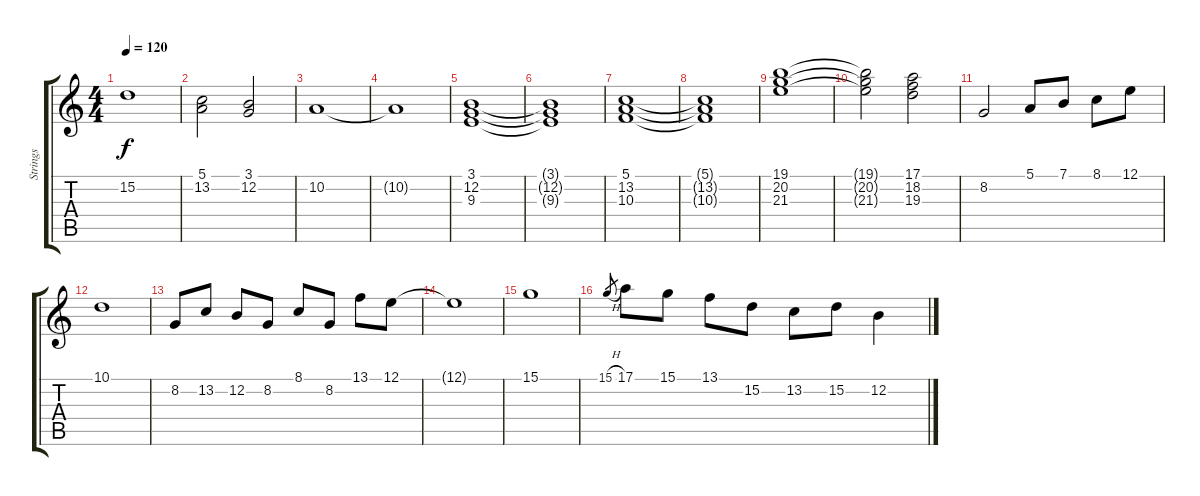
\track ("Strings" "Strings") {instrument stringensemble1}
\staff {score tabs}
\tuning (E4 B3 G3 D3 A2 E2) {hide}
\ts (4 4)
\tempo 120
\clef g2
\ks c
15.2.1{dy f} |
(5.1 13.2).2 (3.1 12.2).2 |
10.2.1 |
10.2{t}.1 |
(3.1 12.2 9.3).1 |
(3.1{t} 12.2{t} 9.3{t}).1 |
(5.1 13.2 10.3).1 |
(5.1{t} 13.2{t} 10.3{t}).1 |
(19.1 20.2 21.3).1 |
(19.1{t} 20.2{t} 21.3{t}).2 (17.1 18.2 19.3).2 |
8.2.2 5.1.8 7.1.8 8.1.8 12.1.8 |
10.1.1 |
8.2.8 13.2.8 12.2.8 8.2.8 8.1.8 8.2.8 13.1.8 12.1.8 |
12.1{t}.1 |
15.1.1 |
15.1{h}.8{gr} 17.1.8 15.1.8 13.1.8 15.2.8 13.2.8 15.2.8 12.2.4
